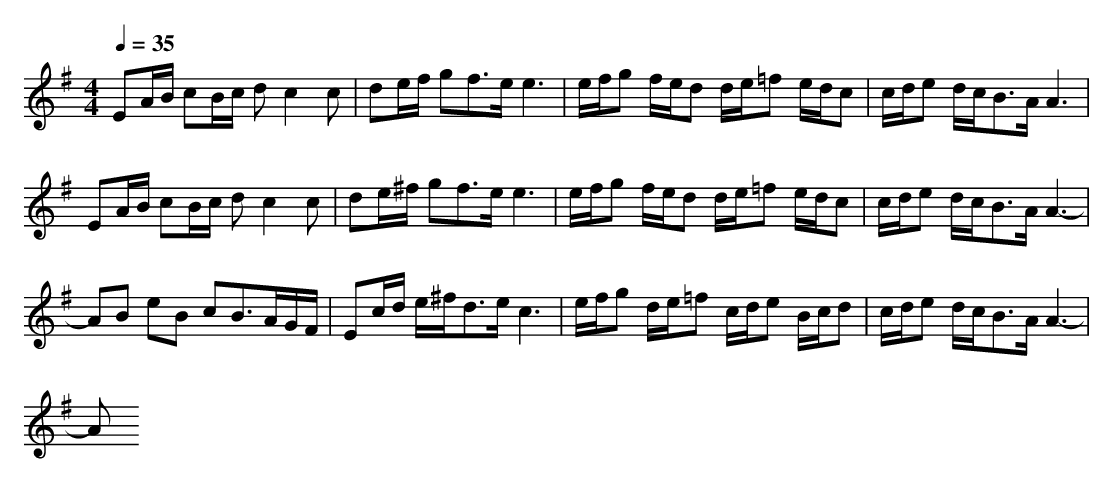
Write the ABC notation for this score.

X:1
T:
M: 4/4
L: 1/8
Q:1/4=35
K:G % 1 sharps
EA/2B/2 cB/2c/2 dc2c|de/2f/2 gf3/2e/2e3|e/2f/2g f/2e/2d d/2e/2=f e/2d/2c|c/2d/2e d/2c<BA/2A3|
EA/2B/2 cB/2c/2 dc2c|de/2^f/2 gf3/2e/2e3|e/2f/2g f/2e/2d d/2e/2=f e/2d/2c|c/2d/2e d/2c<BA/2A3-|
AB eB cB3/2A/2G/2F/2|Ec/2d/2 e/2^f<de/2c3|e/2f/2g d/2e/2=f c/2d/2e B/2c/2d|c/2d/2e d/2c<BA/2A3-|
A
